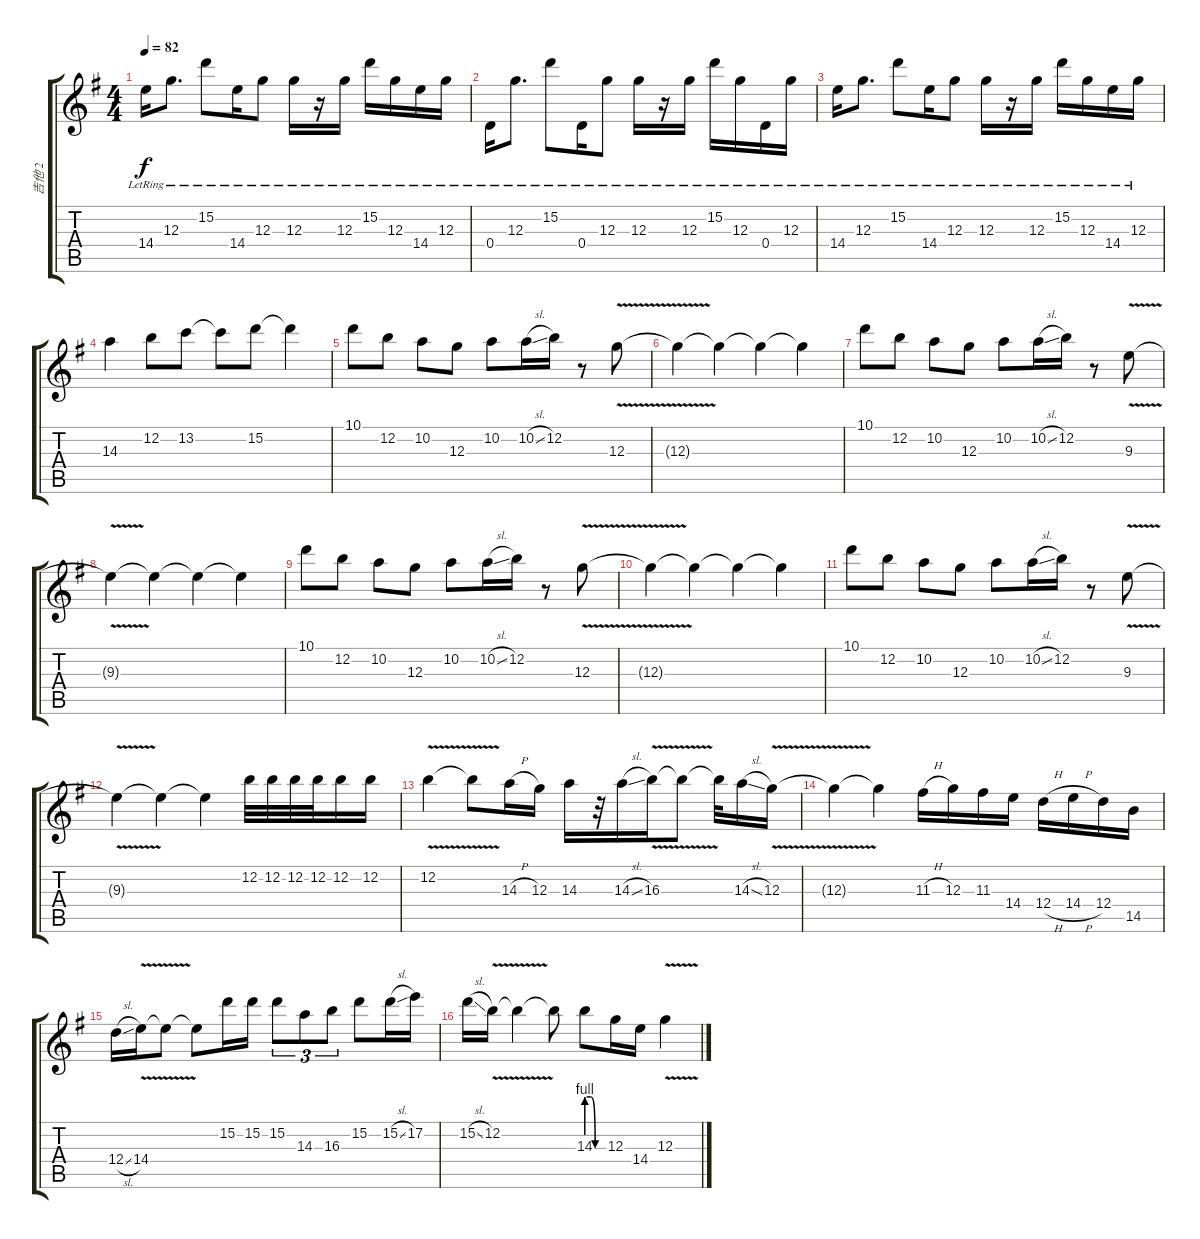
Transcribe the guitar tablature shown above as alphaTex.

\track ("吉他 2" "吉他 2") {instrument acousticguitarsteel}
\staff {score tabs}
\tuning (E4 B3 G3 D3 A2 E2) {hide}
\ts (4 4)
\tempo 82
\clef g2
\ks g
14.4{lr}.16{dy f} 12.3{lr}.8{d} 15.2{lr}.8 14.4{lr}.16 12.3{lr}.8 12.3{lr}.16 r.16 12.3{lr}.16 15.2{lr}.16 12.3{lr}.16 14.4{lr}.16 12.3{lr}.16 |
0.4{lr}.16 12.3{lr}.8{d} 15.2{lr}.8 0.4{lr}.16 12.3{lr}.8 12.3{lr}.16 r.16 12.3{lr}.16 15.2{lr}.16 12.3{lr}.16 0.4{lr}.16 12.3{lr}.16 |
14.4{lr}.16 12.3{lr}.8{d} 15.2{lr}.8 14.4{lr}.16 12.3{lr}.8 12.3{lr}.16 r.16 12.3{lr}.16 15.2{lr}.16 12.3{lr}.16 14.4{lr}.16 12.3{lr}.16 |
14.3.4 12.2.8 13.2.8 13.2{t}.8 15.2.8 15.2{t}.4 |
10.1.8 12.2.8 10.2.8 12.3.8 10.2.8 10.2{sl}.16 12.2.16 r.8 12.3{v}.8 |
12.3{t}.4 12.3{t}.4 12.3{t}.4 12.3{t}.4 |
10.1.8 12.2.8 10.2.8 12.3.8 10.2.8 10.2{sl}.16 12.2.16 r.8 9.3{v}.8 |
9.3{t}.4 9.3{t}.4 9.3{t}.4 9.3{t}.4 |
10.1.8 12.2.8 10.2.8 12.3.8 10.2.8 10.2{sl}.16 12.2.16 r.8 12.3{v}.8 |
12.3{t}.4 12.3{t}.4 12.3{t}.4 12.3{t}.4 |
10.1.8 12.2.8 10.2.8 12.3.8 10.2.8 10.2{sl}.16 12.2.16 r.8 9.3{v}.8 |
9.3{t}.4 9.3{t}.4 9.3{t}.4 12.2.32 12.2.32 12.2.32 12.2.32 12.2.16 12.2.16 |
12.2{v}.4 12.2{t}.8 14.3{h}.16 12.3.16 14.3.16 r.32 14.3{sl}.16 16.3{v}.16 16.3{t}.8 16.3{t}.32 14.3{sl}.16 12.3{v}.16 |
12.3{t}.4 12.3{t}.4 11.3{h}.16 12.3.16 11.3.16 14.4.16 12.4{h}.16 14.4{h}.16 12.4.16 14.5.16 |
12.4{sl}.16 14.4{v}.16 14.4{t}.8 14.4{t}.8 15.2.16 15.2.16 15.2.8{tu (3 2)} 14.3.8{tu (3 2)} 16.3.8{tu (3 2)} 15.2.8 15.2{sl}.16 17.2.16 |
15.2{sl}.16 12.2{v}.16 12.2{t}.4 12.2{t}.8 14.3{be (custom 0 4 15 4 30 0 60 0)}.8 12.3.16 14.4.16 12.3{v}.4
